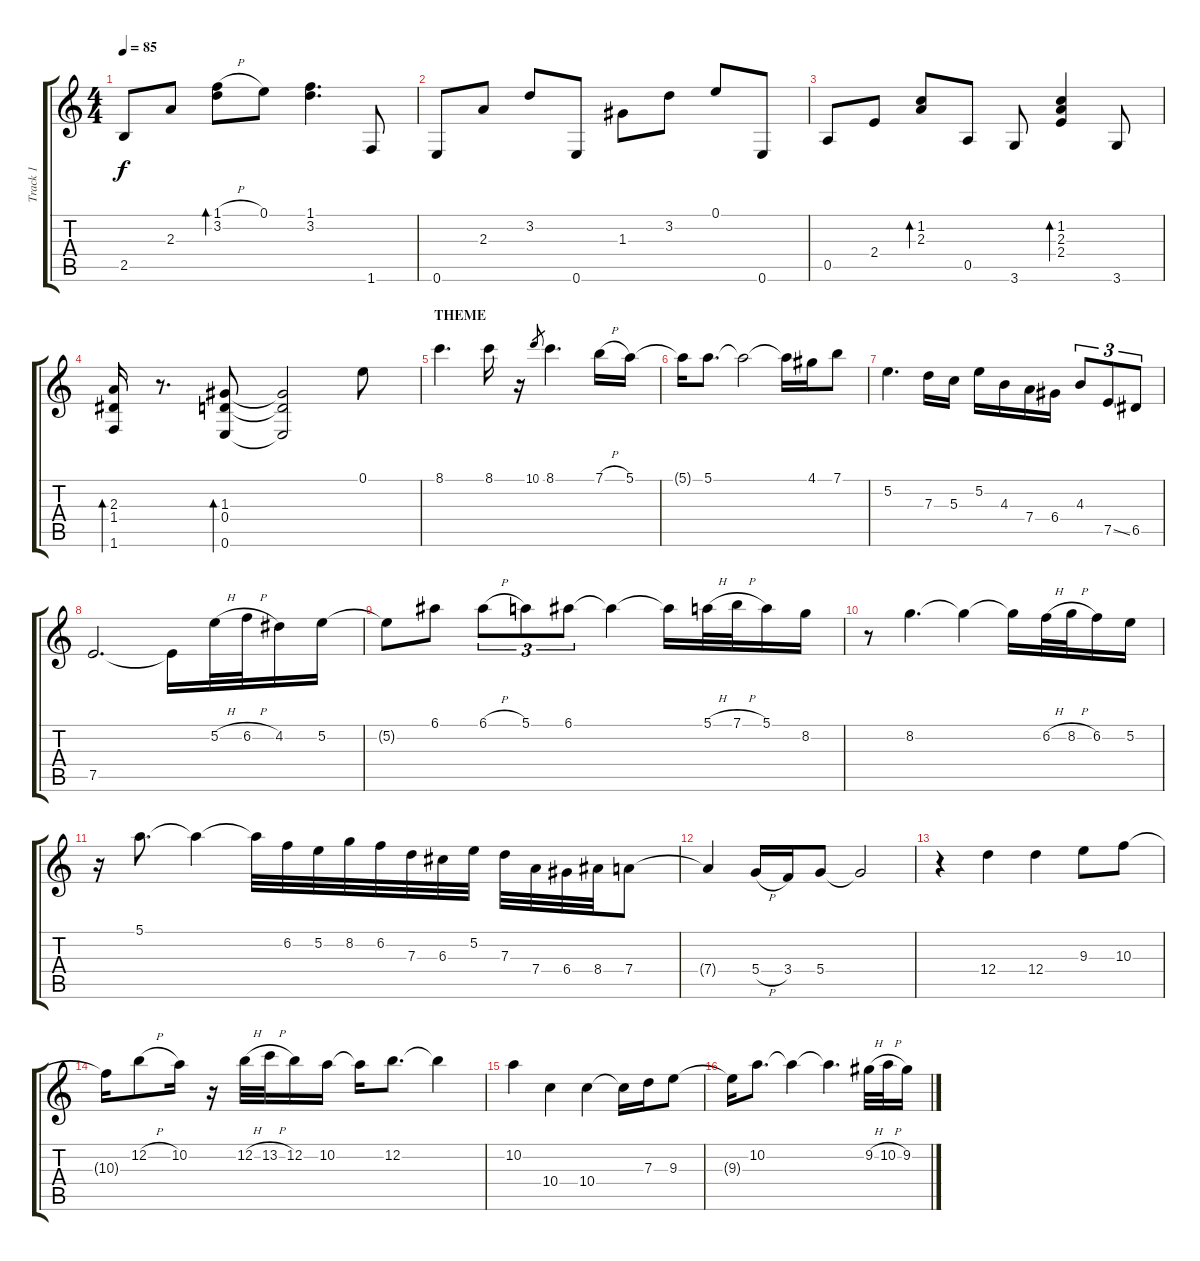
\track ("Track 1" "Track 1") {instrument acousticguitarsteel}
\staff {score tabs}
\tuning (E4 B3 G3 D3 A2 E2) {hide}
\ts (4 4)
\tempo 85
\clef g2
\ks c
2.5.8{dy f} 2.3.8 (1.1{h} 3.2).8{bd 120} 0.1.8 (1.1 3.2).4{d} 1.6.8 |
0.6.8 2.3.8 3.2.8 0.6.8 1.3.8 3.2.8 0.1.8 0.6.8 |
0.5.8 2.4.8 (1.2 2.3).8{bd 120} 0.5.8 3.6.8 (1.2 2.3 2.4).4{bd 120} 3.6.8 |
(2.3 1.4 1.6).16{bd 120} r.8{d} (1.3 0.4 0.6).8{bd 120} (1.3{t} 0.4{t} 0.6{t}).2 0.1.8 |
\section ("" "THEME")
8.1.4{d} 8.1.16 r.16 10.1.8{gr} 8.1.4{d} 7.1{h}.16 5.1.16 |
5.1{t}.16 5.1.8{d} 5.1{t}.2 5.1{t}.16 4.1.16 7.1.8 |
5.2.4{d} 7.3.16 5.3.16 5.2.16 4.3.16 7.4.16 6.4.16 4.3.8{tu (3 2)} 7.5{ss}.8{tu (3 2)} 6.5.8{tu (3 2)} |
7.5.2{d} 7.5{t}.16 5.2{h}.32 6.2{h}.32 4.2.16 5.2.16 |
5.2{t}.8 6.1.8 6.1{h}.8{tu (3 2)} 5.1.8{tu (3 2)} 6.1.8{tu (3 2)} 6.1{t}.4 6.1{t}.16 5.1{h}.32 7.1{h}.32 5.1.16 8.2.16 |
r.8 8.2.4{d} 8.2{t}.4 8.2{t}.16 6.2{h}.32 8.2{h}.32 6.2.16 5.2.16 |
r.16 5.1.8{d} 5.1{t}.4 5.1{t}.32 6.2.32 5.2.32 8.2.32 6.2.32 7.3.32 6.3.32 5.2.32 7.3.32 7.4.32 6.4.32 8.4.32 7.4.8 |
7.4{t}.4 5.4{h}.16 3.4.16 5.4.8 5.4{t}.2 |
r.4 12.4.4 12.4.4 9.3.8 10.3.8 |
10.3{t}.16 12.2{h}.8 10.2.16 r.16 12.2{h}.32 13.2{h}.32 12.2.16 10.2.16 10.2{t}.16 12.2.8{d} 12.2{t}.4 |
10.2.4 10.4.4 10.4.4 10.4{t}.16 7.3.16 9.3.8 |
9.3{t}.16 10.2.8{d} 10.2{t}.4 10.2{t}.4{d} 9.2{h}.32 10.2{h}.32 9.2.16
